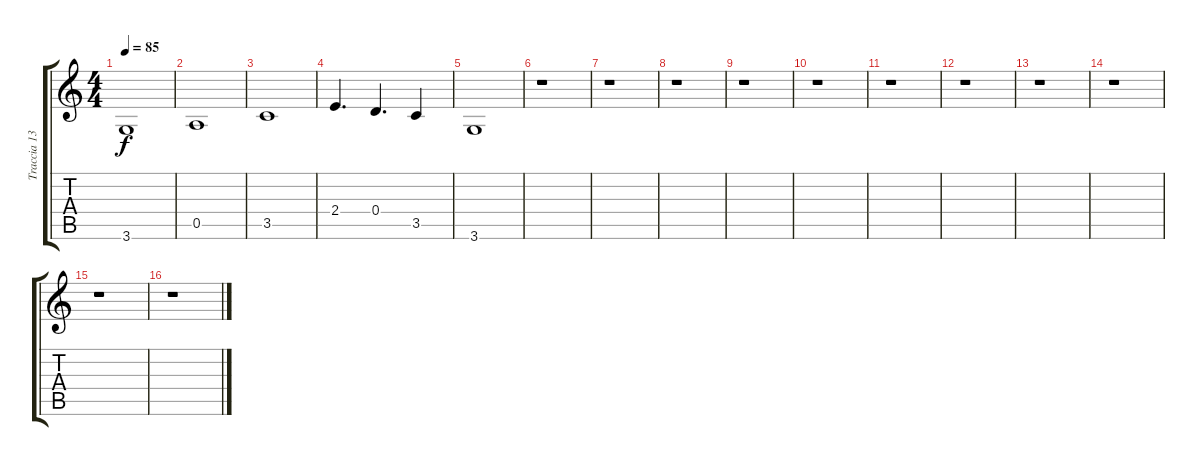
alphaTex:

\track ("Traccia 13" "Traccia 13") {instrument overdrivenguitar}
\staff {score tabs}
\tuning (E4 B3 G3 D3 A2 E2) {hide}
\ts (4 4)
\tempo 85
\clef g2
\ks c
3.6.1{dy f} |
0.5.1 |
3.5.1 |
2.4.4{d} 0.4.4{d} 3.5.4 |
3.6.1 |
r.1 |
r.1 |
r.1 |
r.1 |
r.1 |
r.1 |
r.1 |
r.1 |
r.1 |
r.1 |
r.1
